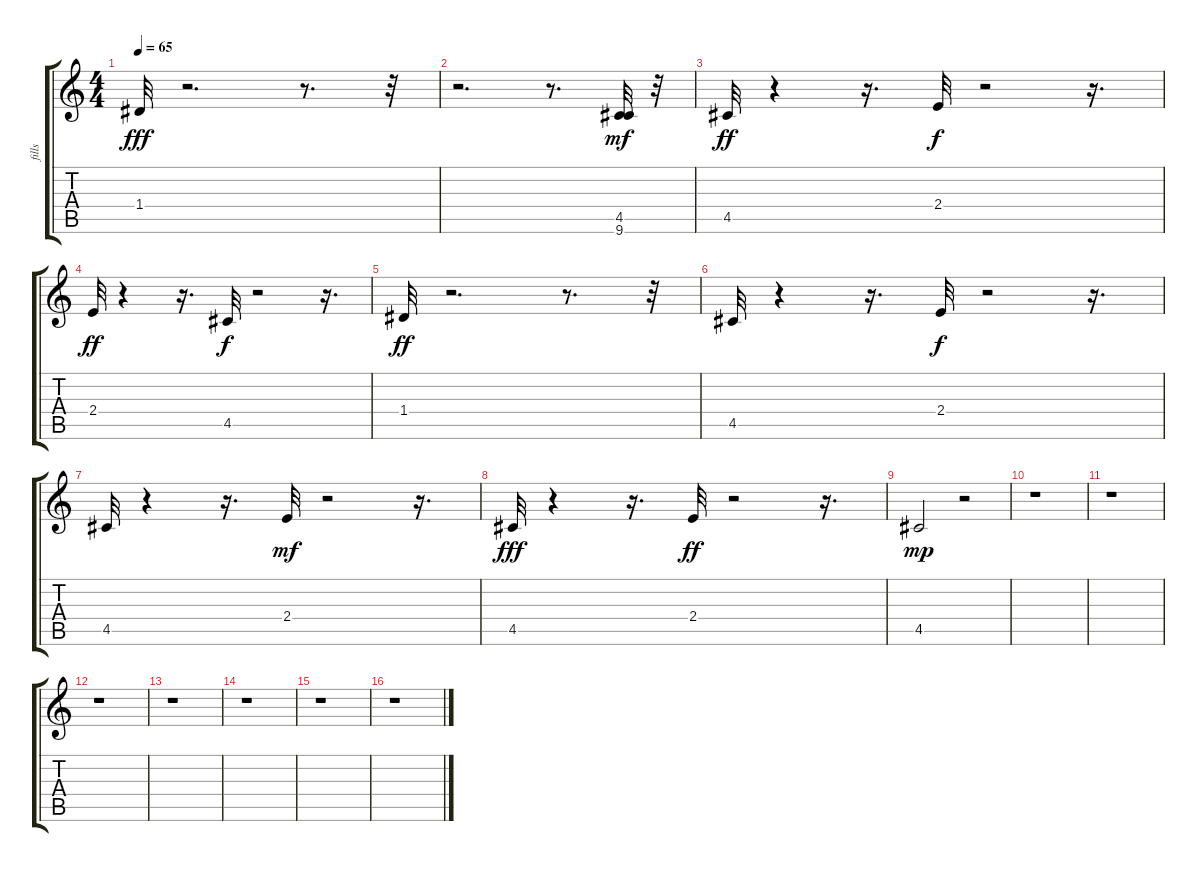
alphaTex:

\track ("fills" "fills") {instrument distortionguitar}
\staff {score tabs}
\tuning (E4 B3 G3 D3 A2 E2) {hide}
\ts (4 4)
\tempo 65
\clef g2
\ks c
1.4.32{dy fff} r.2{d} r.8{d} r.32 |
r.2{d} r.8{d} (4.5 9.6).32{dy mf} r.32 |
4.5.32{dy ff} r.4 r.16{d} 2.4.32{dy f} r.2 r.16{d} |
2.4.32{dy ff} r.4 r.16{d} 4.5.32{dy f} r.2 r.16{d} |
1.4.32{dy ff} r.2{d} r.8{d} r.32 |
4.5.32 r.4 r.16{d} 2.4.32{dy f} r.2 r.16{d} |
4.5.32 r.4 r.16{d} 2.4.32{dy mf} r.2 r.16{d} |
4.5.32{dy fff} r.4 r.16{d} 2.4.32{dy ff} r.2 r.16{d} |
4.5.2{dy mp} r.2 |
r.1 |
r.1 |
r.1 |
r.1 |
r.1 |
r.1 |
r.1
